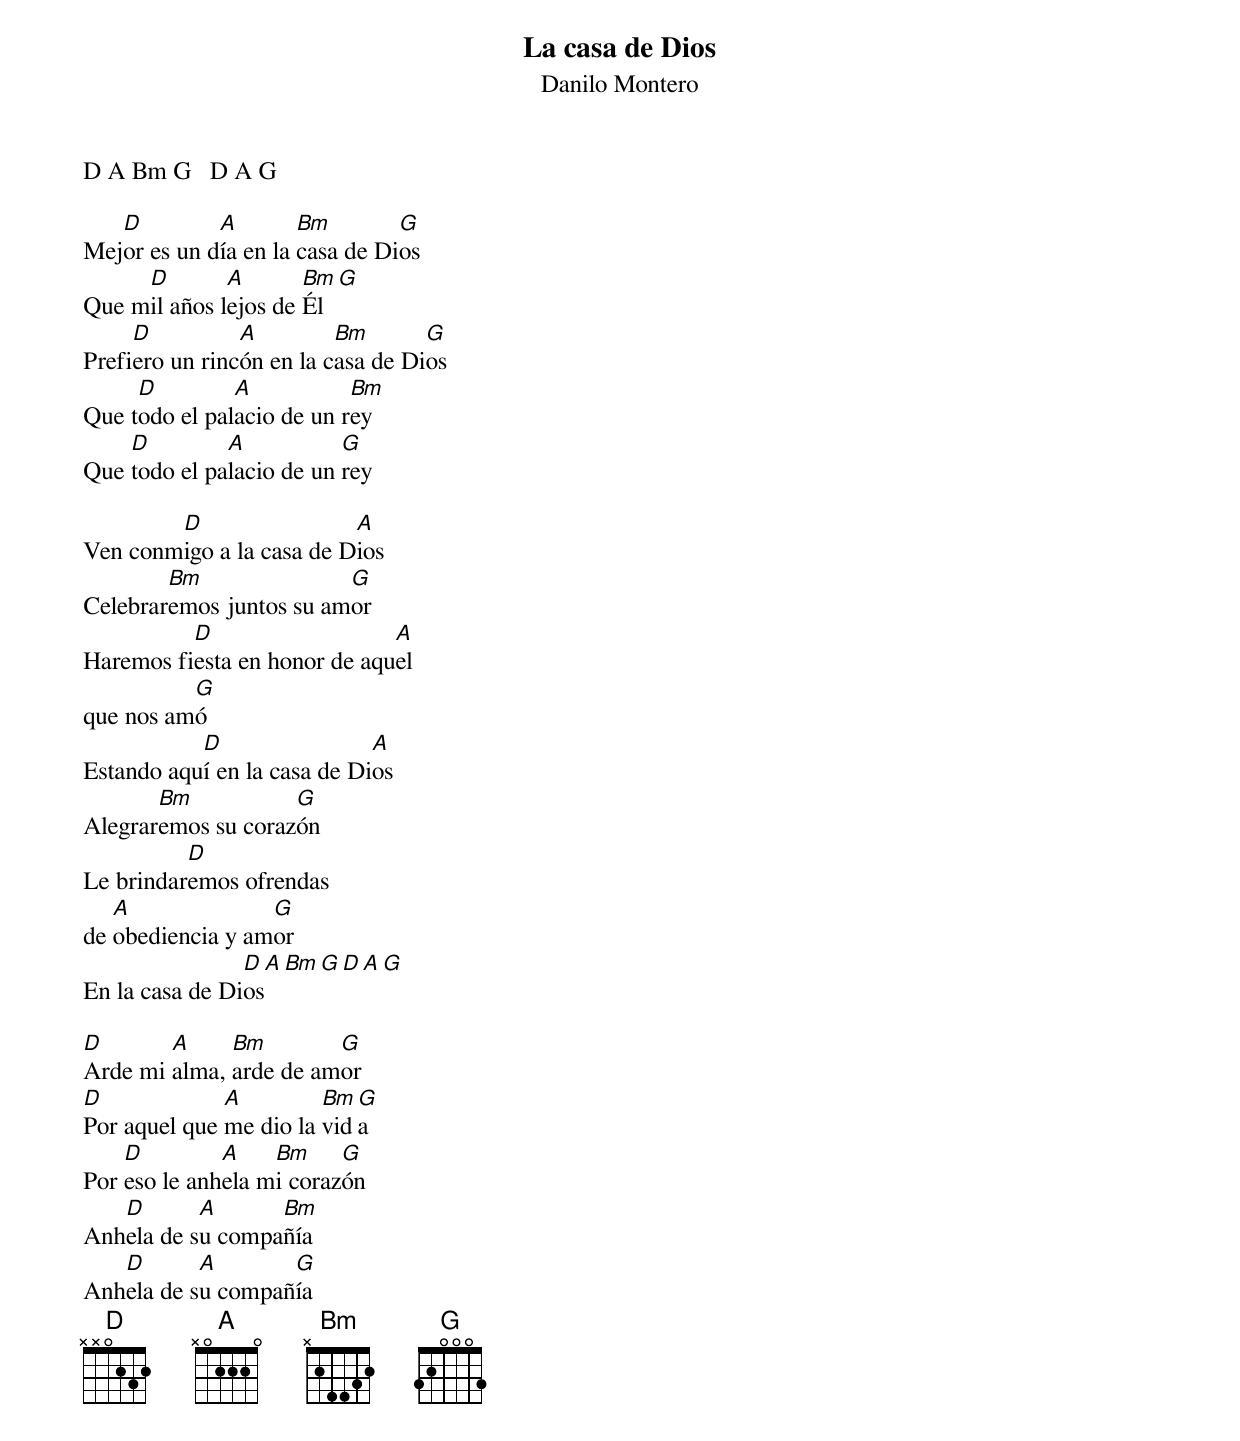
La casa de Dios
Danilo Montero
D A Bm G   D A G

   D         A        Bm        G
Mejor es un día en la casa de Dios
     D        A       Bm    G
Que mil años lejos de Él
     D          A         Bm       G
Prefiero un rincón en la casa de Dios
     D         A           Bm
Que todo el palacio de un rey
    D         A           G
Que todo el palacio de un rey

        D                 A
Ven conmigo a la casa de Dios
        Bm               G
Celebraremos juntos su amor
          D                   A
Haremos fiesta en honor de aquel
          G
que nos amó
           D                 A
Estando aquí en la casa de Dios
       Bm           G
Alegraremos su corazón
          D
Le brindaremos ofrendas
   A              G
de obediencia y amor
                D A Bm G D A G
En la casa de Dios

D       A     Bm        G
Arde mi alma, arde de amor
D             A         Bm G
Por aquel que me dio la vida
    D         A    Bm     G
Por eso le anhela mi corazón
   D       A      Bm
Anhela de su compañía
   D       A       G
Anhela de su compañía
